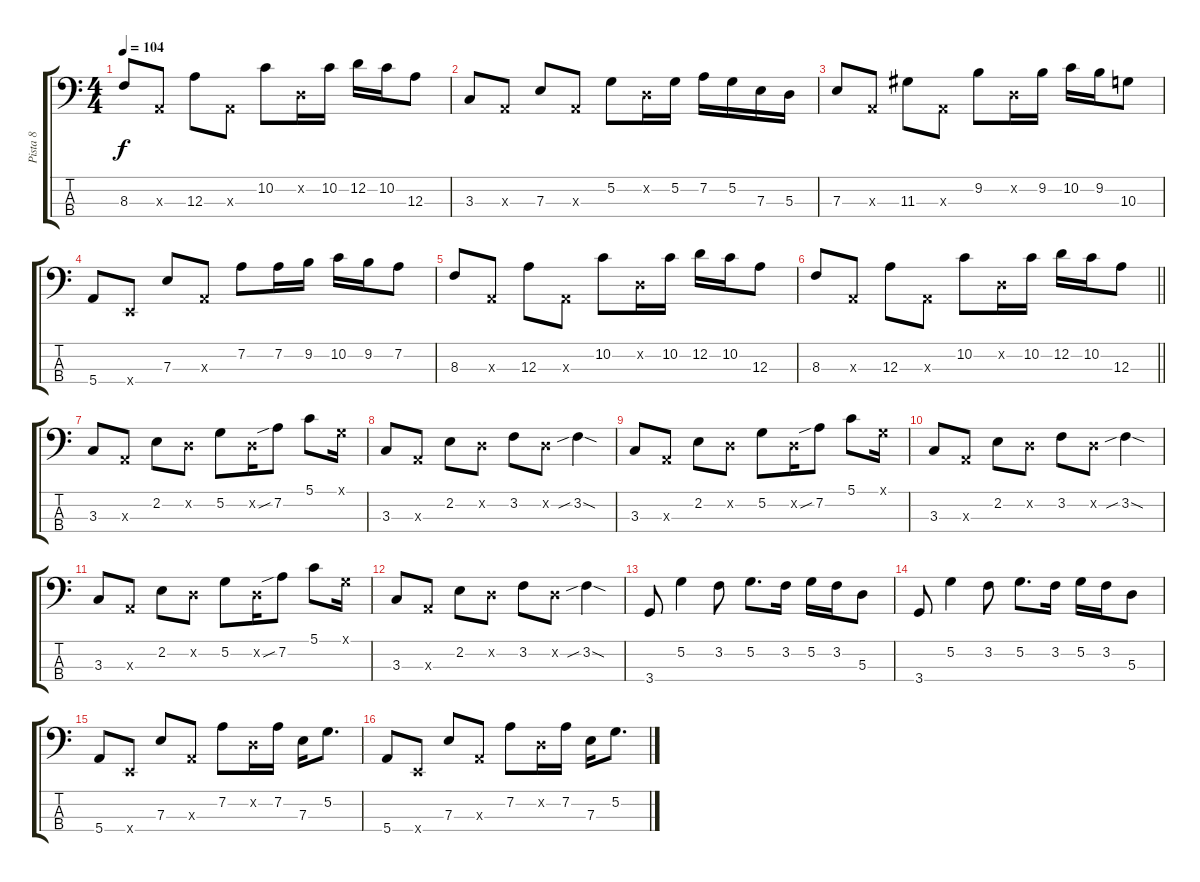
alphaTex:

\track ("Pista 8" "Pista 8") {instrument electricbassfinger}
\staff {score tabs}
\tuning (G2 D2 A1 E1) {hide}
\ts (4 4)
\tempo 104
\clef f4
\ks c
8.3.8{dy f} 0.3{x}.8 12.3.8 0.3{x}.8 10.2.8 0.2{x}.16 10.2.16 12.2.16 10.2.16 12.3.8 |
3.3.8 0.3{x}.8 7.3.8 0.3{x}.8 5.2.8 0.2{x}.16 5.2.16 7.2.16 5.2.16 7.3.16 5.3.16 |
7.3.8 0.3{x}.8 11.3.8 0.3{x}.8 9.2.8 0.2{x}.16 9.2.16 10.2.16 9.2.16 10.3.8 |
5.4.8 0.4{x}.8 7.3.8 0.3{x}.8 7.2.8 7.2.16 9.2.16 10.2.16 9.2.16 7.2.8 |
8.3.8 0.3{x}.8 12.3.8 0.3{x}.8 10.2.8 0.2{x}.16 10.2.16 12.2.16 10.2.16 12.3.8 |
\barLineRight lightlight
8.3.8 0.3{x}.8 12.3.8 0.3{x}.8 10.2.8 0.2{x}.16 10.2.16 12.2.16 10.2.16 12.3.8 |
3.3.8 0.3{x}.8 2.2.8 0.2{x}.8 5.2.8 0.2{x}.16 7.2{sib}.8 5.1.8 0.1{x}.16 |
3.3.8 0.3{x}.8 2.2.8 0.2{x}.8 3.2.8 0.2{x}.8 3.2{sib sod}.4 |
3.3.8 0.3{x}.8 2.2.8 0.2{x}.8 5.2.8 0.2{x}.16 7.2{sib}.8 5.1.8 0.1{x}.16 |
3.3.8 0.3{x}.8 2.2.8 0.2{x}.8 3.2.8 0.2{x}.8 3.2{sib sod}.4 |
3.3.8 0.3{x}.8 2.2.8 0.2{x}.8 5.2.8 0.2{x}.16 7.2{sib}.8 5.1.8 0.1{x}.16 |
3.3.8 0.3{x}.8 2.2.8 0.2{x}.8 3.2.8 0.2{x}.8 3.2{sib sod}.4 |
3.4.8 5.2.4 3.2.8 5.2.8{d} 3.2.16 5.2.16 3.2.16 5.3.8 |
3.4.8 5.2.4 3.2.8 5.2.8{d} 3.2.16 5.2.16 3.2.16 5.3.8 |
5.4.8 0.4{x}.8 7.3.8 0.3{x}.8 7.2.8 0.2{x}.16 7.2.16 7.3.16 5.2.8{d} |
5.4.8 0.4{x}.8 7.3.8 0.3{x}.8 7.2.8 0.2{x}.16 7.2.16 7.3.16 5.2.8{d}
